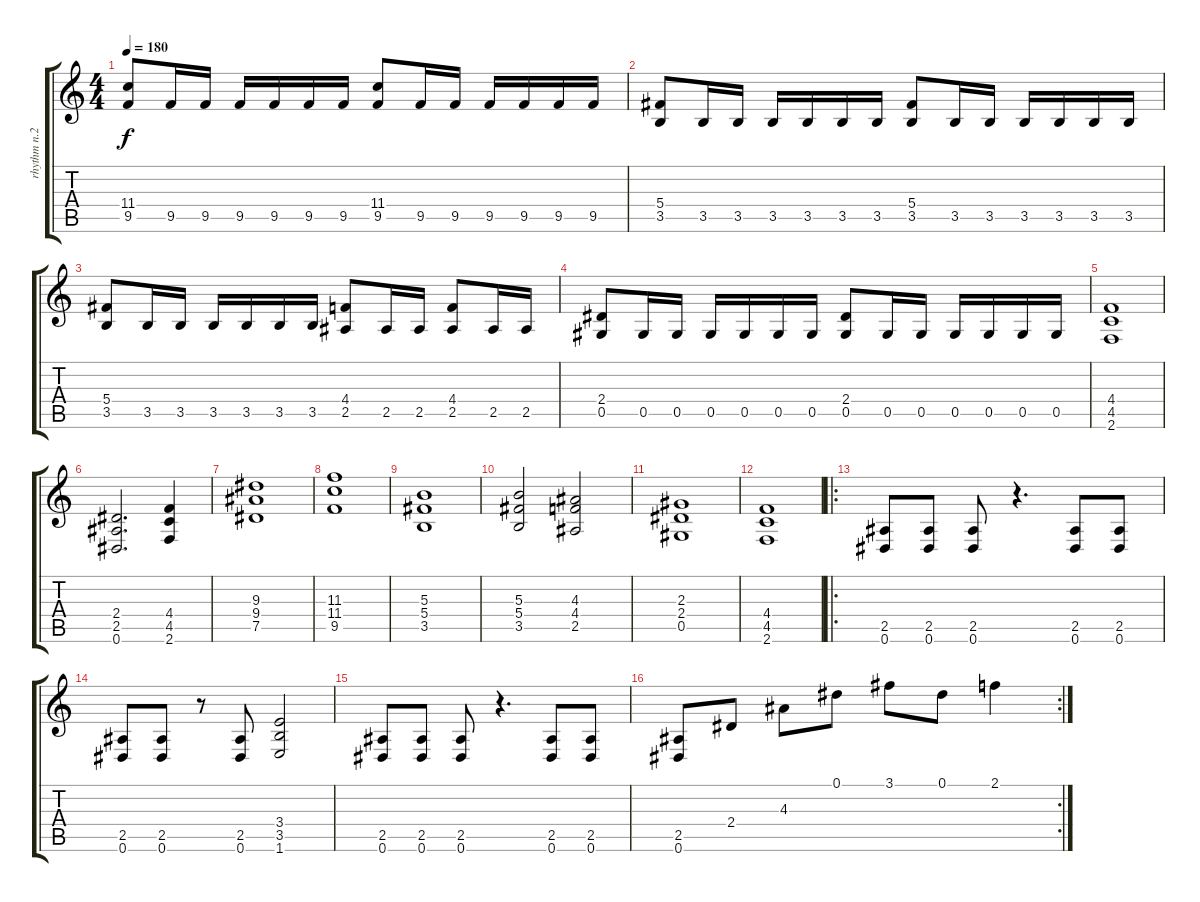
\track ("rhythm n.2" "rhythm n.2") {instrument distortionguitar}
\staff {score tabs}
\tuning (Eb4 Bb3 Gb3 Db3 Ab2 Eb2) {hide}
\ts (4 4)
\tempo 180
\clef g2
\ks c
(11.4 9.5).8{dy f} 9.5.16 9.5.16 9.5.16 9.5.16 9.5.16 9.5.16 (11.4 9.5).8 9.5.16 9.5.16 9.5.16 9.5.16 9.5.16 9.5.16 |
(5.4 3.5).8 3.5.16 3.5.16 3.5.16 3.5.16 3.5.16 3.5.16 (5.4 3.5).8 3.5.16 3.5.16 3.5.16 3.5.16 3.5.16 3.5.16 |
(5.4 3.5).8 3.5.16 3.5.16 3.5.16 3.5.16 3.5.16 3.5.16 (4.4 2.5).8 2.5.16 2.5.16 (4.4 2.5).8 2.5.16 2.5.16 |
(2.4 0.5).8 0.5.16 0.5.16 0.5.16 0.5.16 0.5.16 0.5.16 (2.4 0.5).8 0.5.16 0.5.16 0.5.16 0.5.16 0.5.16 0.5.16 |
(4.4 4.5 2.6).1 |
(2.4 2.5 0.6).2{d} (4.4 4.5 2.6).4 |
(9.3 9.4 7.5).1 |
(11.3 11.4 9.5).1 |
(5.3 5.4 3.5).1 |
(5.3 5.4 3.5).2 (4.3 4.4 2.5).2 |
(2.3 2.4 0.5).1 |
(4.4 4.5 2.6).1 |
\ro
(2.5 0.6).8 (2.5 0.6).8 (2.5 0.6).8 r.4{d} (2.5 0.6).8 (2.5 0.6).8 |
(2.5 0.6).8 (2.5 0.6).8 r.8 (2.5 0.6).8 (3.4 3.5 1.6).2 |
(2.5 0.6).8 (2.5 0.6).8 (2.5 0.6).8 r.4{d} (2.5 0.6).8 (2.5 0.6).8 |
\rc 2
(2.5 0.6).8 2.4.8 4.3.8 0.1.8 3.1.8 0.1.8 2.1.4
